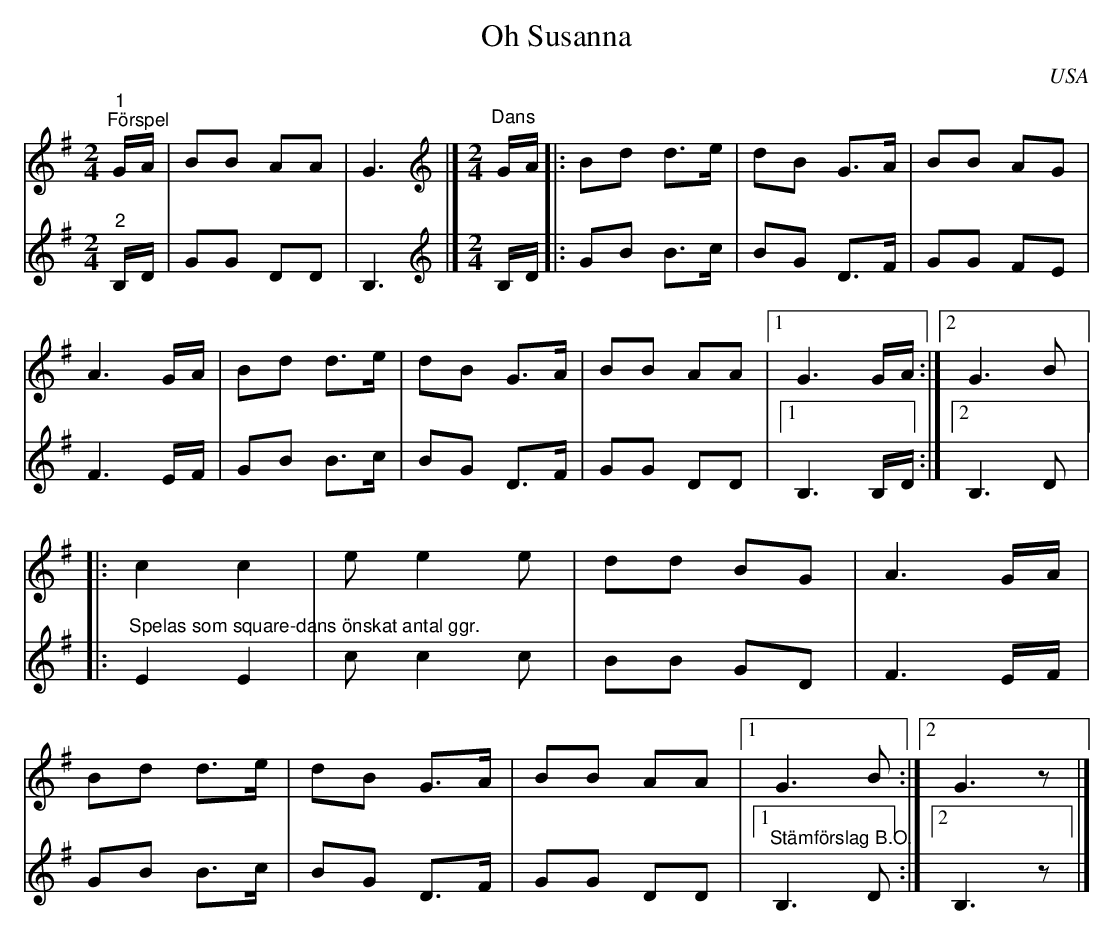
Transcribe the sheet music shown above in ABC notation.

X:1
T:Oh Susanna
O:USA
L:1/8
M:2/4
K:G
V:1
"^1""^Förspel" G/A/ | BB AA | G3 |][K:G][M:2/4][K:treble]"^Dans" G/A/ |: Bd d>e | dB G>A | BB AG |
A3 G/A/ | Bd d>e | dB G>A | BB AA |1 G3 G/A/ :|2 G3 B |:
c2 c2 | e e2 e | dd BG | A3 G/A/ |
Bd d>e | dB G>A | BB AA |1 G3 B :|2 G3 z |]
V:2
"^2" B,/D/ | GG DD | B,3 |][K:G][M:2/4][K:treble] B,/D/ |: GB B>c | BG D>F | GG FE | F3 E/F/ |
GB B>c | BG D>F | GG DD |1 B,3 B,/D/ :|2 B,3 D |:
"^Spelas som square-dans önskat antal ggr." E2 E2 | c c2 c | BB GD | F3 E/F/ | GB B>c | BG D>F | GG DD |1 "^Stämförslag B.O." B,3 D :|2 B,3 z |]
